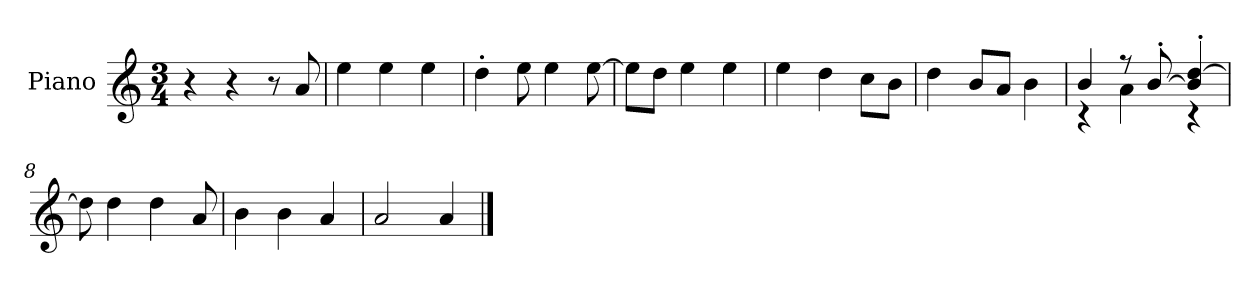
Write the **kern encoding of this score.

**kern
*part1
*staff1
*I"Piano
*I'P-no
*clefG2
*k[]
*M3/4
*MM165
=1
4r
4r
8r
8a/
=2
4ee\
4ee\
4ee\
=3
4dd'\
8ee\
4ee\
[8ee\
=4
8ee\L]
8dd\J
4ee\
4ee\
=5
4ee\
4dd\
8cc\L
8b\J
=6
4dd\
8b/L
8a/J
4b\
=7
*^
4b/	4r
8r	4a\
[8b'/	.
4b/]' [4dd/'	4r
*v	*v
=8
8dd\]
4dd\
4dd\
8a/
=9
4b\
4b\
4a/
!!LO:LB:g=z
=10
2a/
4a/
==
*-
